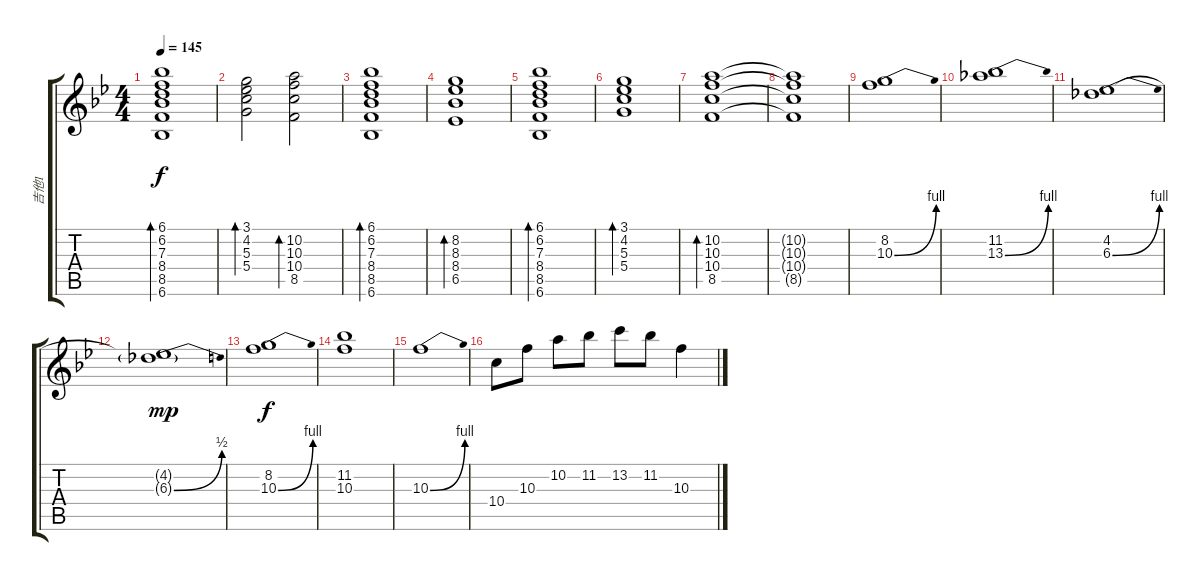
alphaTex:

\track ("吉他1" "吉他1") {instrument overdrivenguitar}
\staff {score tabs}
\tuning (E4 B3 G3 D3 A2 E2) {hide}
\ts (4 4)
\tempo 145
\clef g2
\ks bb
(6.1 6.2 7.3 8.4 8.5 6.6).1{bd 240 dy f} |
(3.1 4.2 5.3 5.4).2{bd 240} (10.2 10.3 10.4 8.5).2{bd 240} |
(6.1 6.2 7.3 8.4 8.5 6.6).1{bd 240} |
(8.2 8.3 8.4 6.5).1{bd 240} |
(6.1 6.2 7.3 8.4 8.5 6.6).1{bd 240} |
(3.1 4.2 5.3 5.4).1{bd 240} |
(10.2 10.3 10.4 8.5).1{bd 240} |
(10.2{t} 10.3{t} 10.4{t} 8.5{t}).1 |
(8.2 10.3{be (bend 0 0 60 4)}).1{volume 14 instrument overdrivenguitar} |
(11.2 13.3{be (bend 0 0 60 4)}).1 |
(4.2 6.3{be (bend 0 0 60 4)}).1 |
(4.2{t} 6.3{be (bend 0 0 60 2) g}).1{dy mp} |
(8.2 10.3{be (bend 0 0 60 4)}).1{dy f volume 14 instrument overdrivenguitar} |
(11.2 10.3).1 |
10.3{be (bend 0 0 60 4)}.1 |
10.4.8 10.3.8 10.2.8 11.2.8 13.2.8 11.2.8 10.3.4
